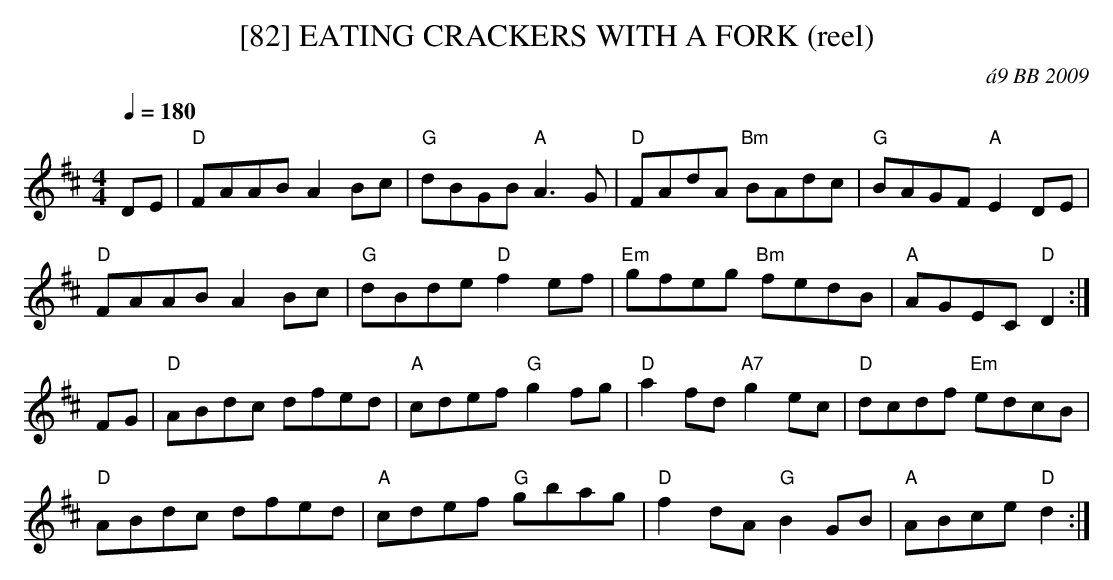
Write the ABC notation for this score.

X:1
T:[82] EATING CRACKERS WITH A FORK (reel)
C:\'a9 BB 2009
M:4/4
Q:1/4=180
K:D
DE|"D" FAAB A2 Bc|"G"dBGB "A"A3G|"D"FAdA "Bm"BAdc|"G"BAGF "A"E2 DE|
"D" FAAB A2 Bc|"G"dBde "D"f2 ef|"Em"gfeg "Bm"fedB| "A"AGEC "D"D2 :|
FG|"D"ABdc dfed|"A"cdef "G"g2 fg| "D"a2 fd "A7"g2 ec|"D"dcdf "Em"edcB|
"D" ABdc dfed|"A"cdef "G"gbag|"D"f2 dA "G"B2 GB|"A"ABce "D"d2 :|
